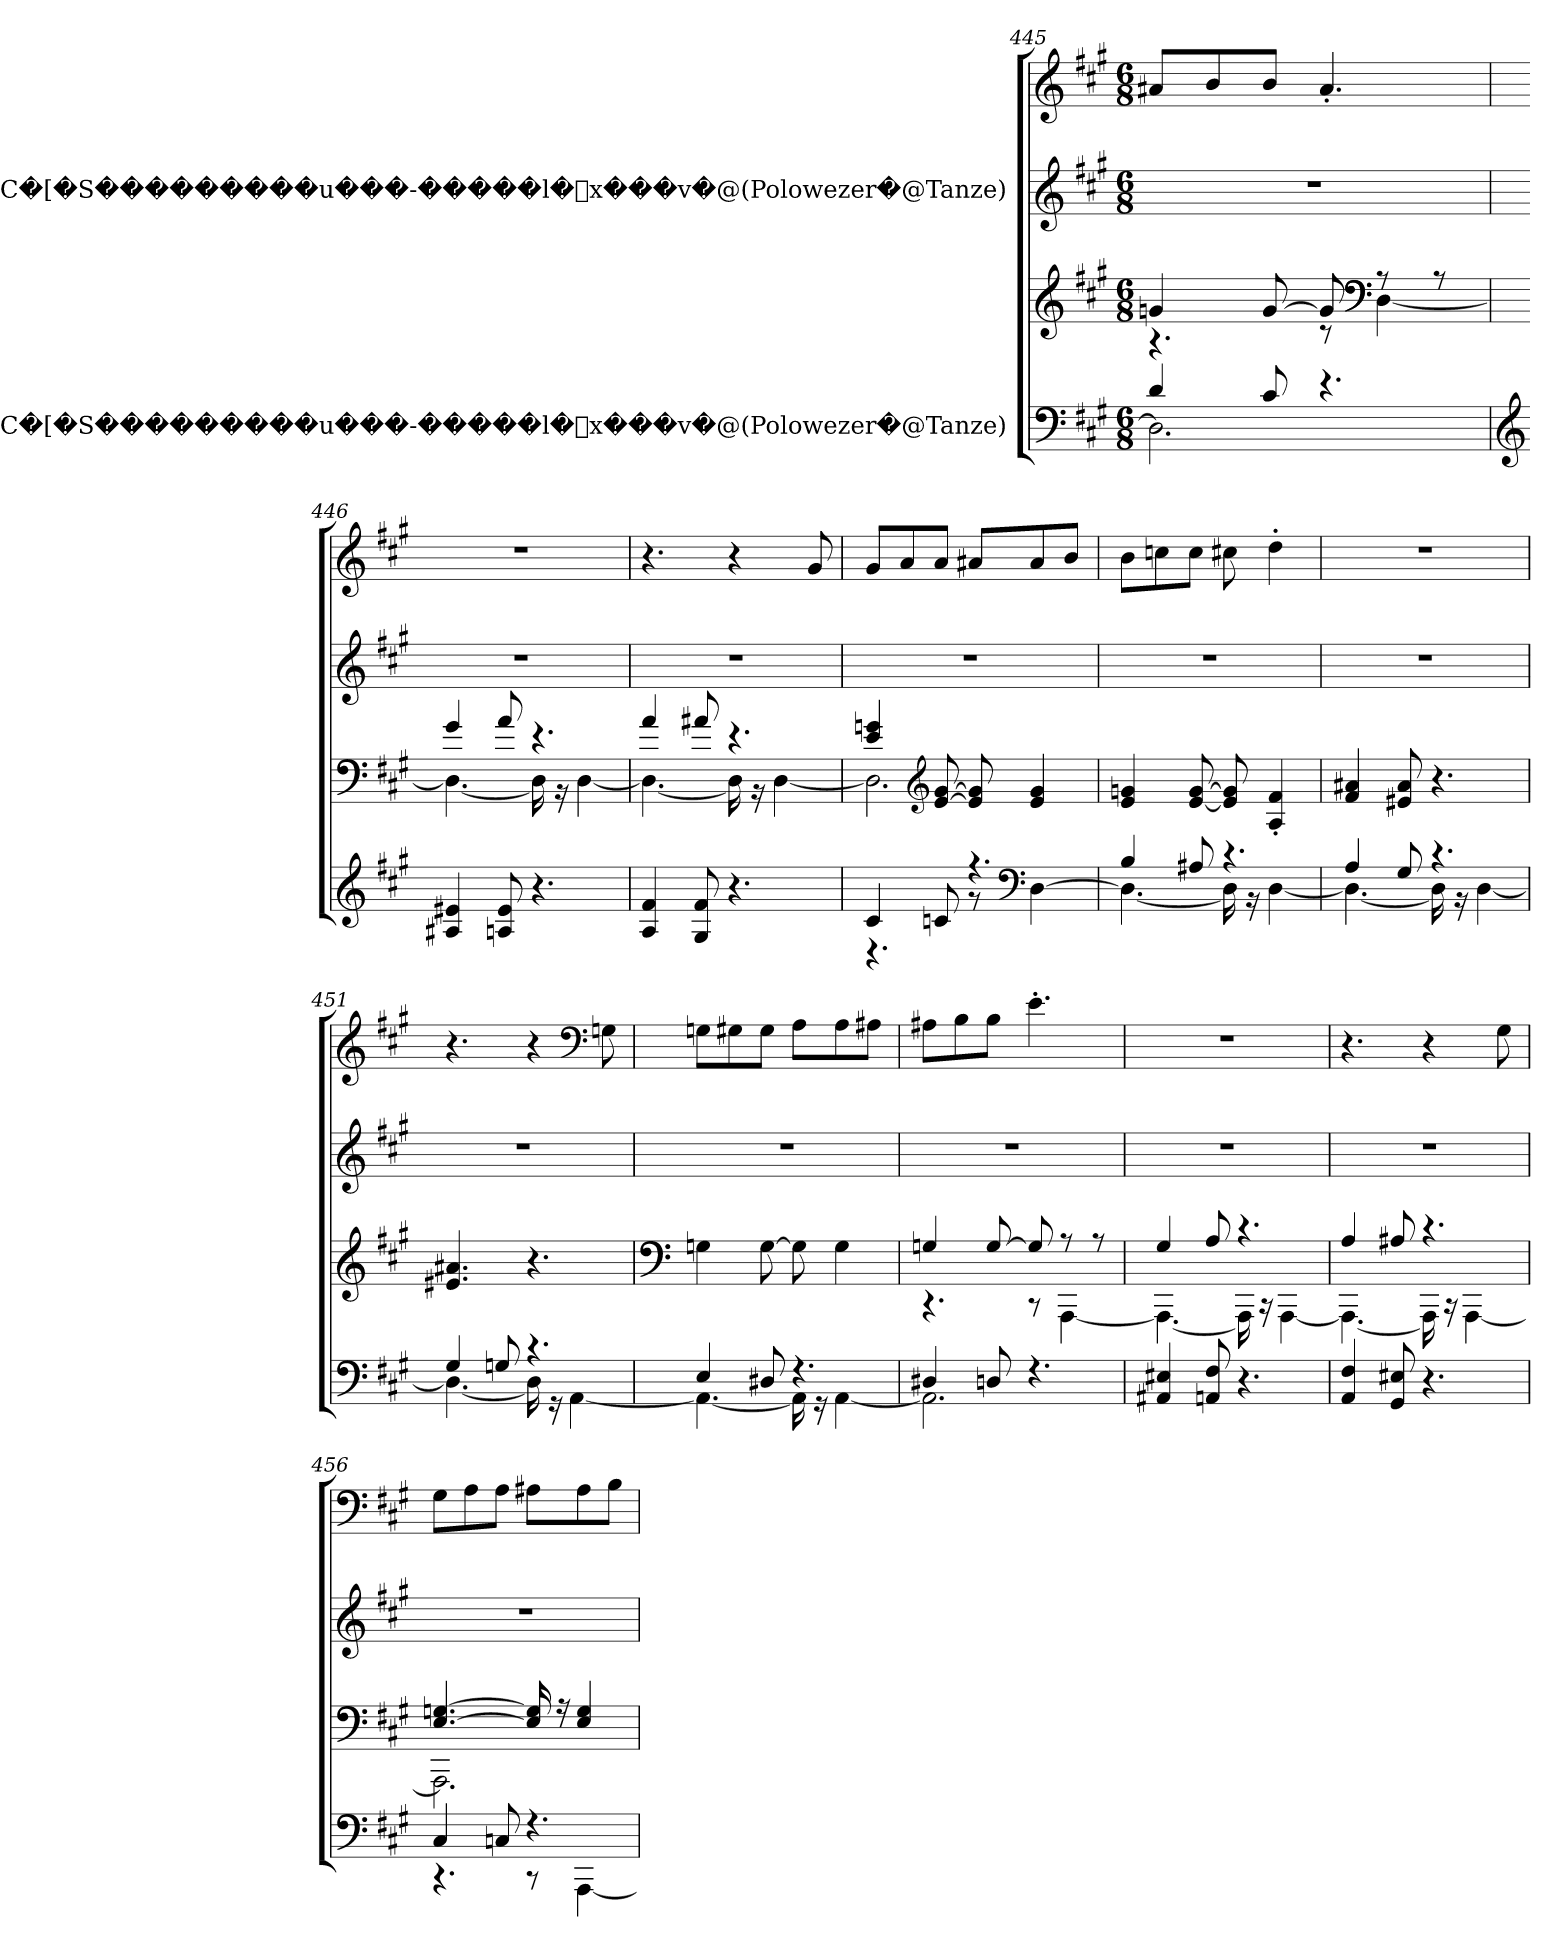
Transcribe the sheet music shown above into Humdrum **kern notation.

**kern	**kern	**kern	**kern
*part2	*part2	*part1	*part1
*staff4	*staff3	*staff2	*staff1
*I"钢琴, �C�[�S���������u���-�����l�ݗx���v�@(Polowezer�@Tanze)	*	*I"钢琴, �C�[�S���������u���-�����l�ݗx���v�@(Polowezer�@Tanze)	*
*clefF4	*clefG2	*clefG2	*clefG2
*k[f#c#g#]	*k[f#c#g#]	*k[f#c#g#]	*k[f#c#g#]
*M6/8	*M6/8	*M6/8	*M6/8
=445	=445	=445	=445
*^	*^	*	*
4d/	2.D\]	4gn/	4.r	2.r	8a#X/L
.	.	.	.	.	8b/
8c#/	.	[8g/	.	.	8b/J
4.r	.	8g/]	8r	.	4.a#'/
*	*	*clefF4	*	*	*
.	.	8r	[4D\	.	.
.	.	8r	.	.	.
*v	*v	*	*	*	*
=446	=446	=446	=446	=446
*clefG2	*	*	*	*
4A#X/ 4e#X/	4g#/	4.D\_	2.r	2.r
8An/ 8e#/	8a/	.	.	.
4.r	4.r	16D\]	.	.
.	.	16r	.	.
.	.	[4D\	.	.
!!LO:PB:g=z
=447	=447	=447	=447	=447
4A/ 4f#/	4a/	4.D\_	2.r	4.r
8G#/ 8f#/	8a#X/	.	.	.
4.r	4.r	16D\]	.	4r
.	.	16r	.	.
.	.	[4D\	.	.
.	.	.	.	8g#/
=448	=448	=448	=448	=448
*^	*	*	*	*
4c#/	4.r	4e/ 4gn/	2.D\]	2.r	8g#/L
.	.	.	.	.	8a/
*	*	*clefG2	*	*	*
8cn/	.	[8e/ [8g/	.	.	8a/J
4.r	8r	8e/] 8g/]	.	.	8a#X/L
*clefF4	*	*	*	*	*
.	[4D\	4e/ 4g/	.	.	8a#/
.	.	.	.	.	8b/J
*	*	*v	*v	*	*
=449	=449	=449	=449	=449
4B/	4.D\_	4e/ 4gn/	2.r	8b\L
.	.	.	.	8ccn\
8A#X/	.	[8e/ [8g/	.	8cc\J
4.r	16D\]	8e/] 8g/]	.	8cc#X\
.	16r	.	.	.
.	[4D\	4A/' 4f#/'	.	4dd'\
=450	=450	=450	=450	=450
4A/	4.D\_	4f#/ 4a#X/	2.r	2.r
8G#/	.	8e#X/ 8a#/	.	.
4.r	16D\]	4.r	.	.
.	16r	.	.	.
.	[4D\	.	.	.
!!LO:LB:g=z
=451	=451	=451	=451	=451
4G#/	4.D\_	4.e#X/ 4.a#X/	2.r	4.r
8Gn/	.	.	.	.
4.r	16D\]	4.r	.	4r
.	16r	.	.	.
.	[4AA\	.	.	.
*	*	*	*	*clefF4
.	.	.	.	8Gn\
=452	=452	=452	=452	=452
*	*	*clefF4	*	*
4E/	4.AA\_	4Gn\	2.r	8Gn\L
.	.	.	.	8G#X\
8D#X/	.	[8G\	.	8G#\J
4.r	16AA\]	8G\]	.	8A\L
.	16r	.	.	.
.	[4AA\	4G\	.	8A\
.	.	.	.	8A#X\J
=453	=453	=453	=453	=453
*	*	*^	*	*
4D#X/	2.AA\]	4Gn/	4.r	2.r	8A#X\L
.	.	.	.	.	8B\
8Dn/	.	[8G/	.	.	8B\J
4.r	.	8G/]	8r	.	4.e'\
.	.	8r	[4AAA\	.	.
.	.	8r	.	.	.
*v	*v	*	*	*	*
!!LO:LB:g=z
=454	=454	=454	=454	=454
4AA#X/ 4E#X/	4G#/	4.AAA\_	2.r	2.r
8AAn/ 8F#/	8A/	.	.	.
4.r	4.r	16AAA\]	.	.
.	.	16r	.	.
.	.	[4AAA\	.	.
=455	=455	=455	=455	=455
4AA/ 4F#/	4A/	4.AAA\_	2.r	4.r
8GG#/ 8E#X/	8A#X/	.	.	.
4.r	4.r	16AAA\]	.	4r
.	.	16r	.	.
.	.	[4AAA\	.	.
.	.	.	.	8G#\
=456	=456	=456	=456	=456
*^	*	*	*	*
4C#/	4.r	[4.E/ [4.Gn/	2.AAA\]	2.r	8G#\L
.	.	.	.	.	8A\
8Cn/	.	.	.	.	8A\J
4.r	8r	16E/] 16G/]	.	.	8A#X\L
.	.	16r	.	.	.
.	[4AAA\	4E/ 4G/	.	.	8A#\
.	.	.	.	.	8B\J
*v	*v	*	*	*	*
*	*v	*v	*	*
=	=	=	=
*-	*-	*-	*-
